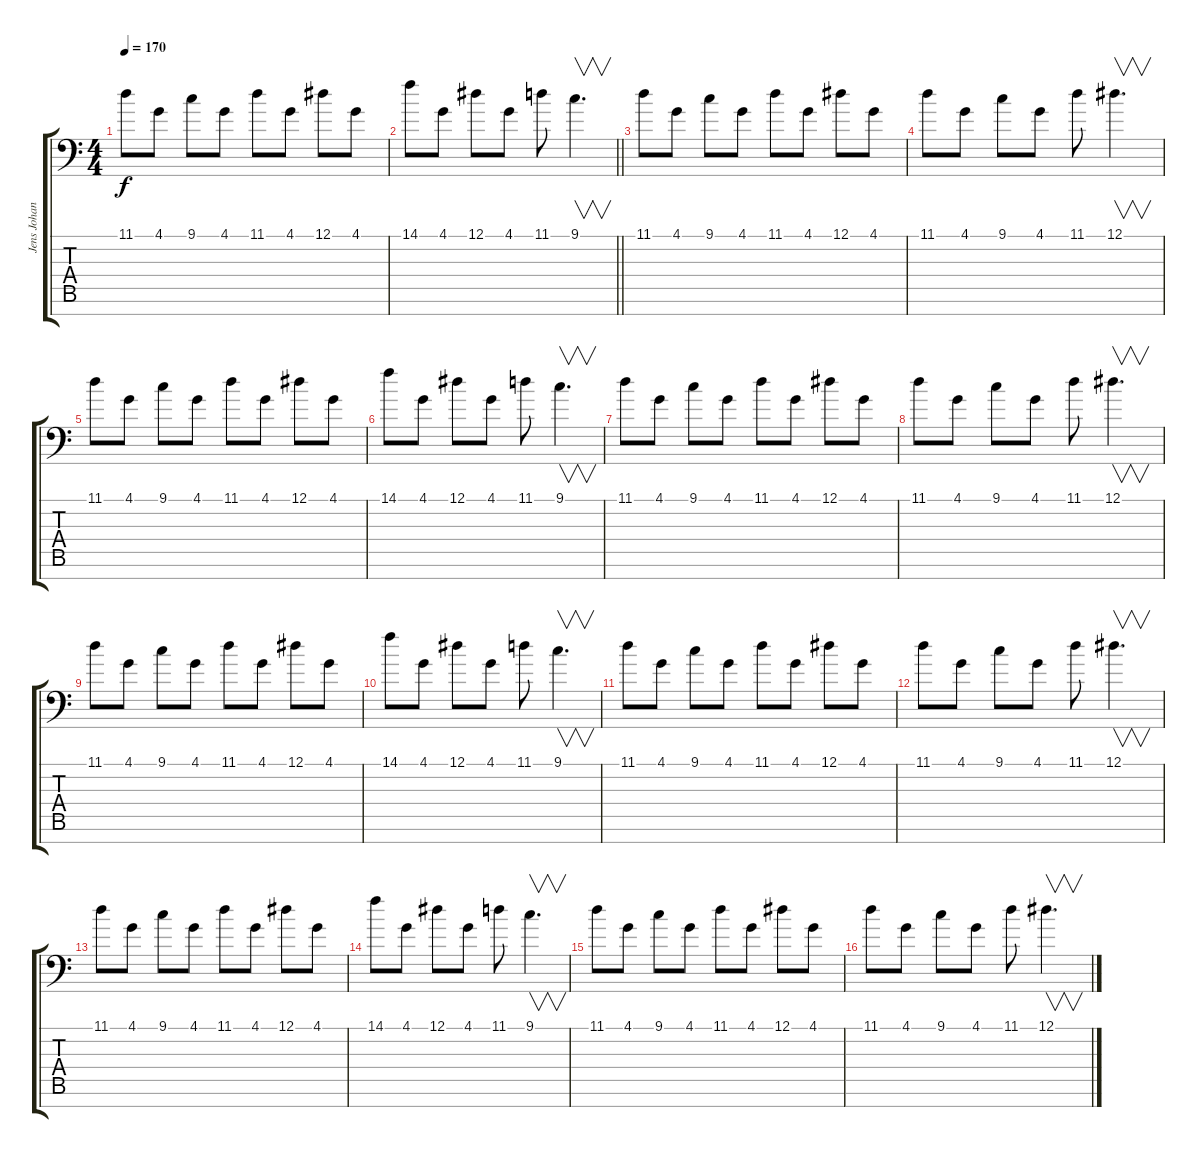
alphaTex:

\track ("Jens Johansson" "Jens Johan") {instrument harpsichord}
\staff {score tabs}
\tuning (Eb4 Bb3 Gb3 Db3 Ab2 Eb2 Bb1) {hide}
\ts (4 4)
\tempo 170
\clef f4
\ks c
11.1.8{dy f} 4.1.8 9.1.8 4.1.8 11.1.8 4.1.8 12.1.8 4.1.8 |
\barLineRight lightlight
14.1.8 4.1.8 12.1.8 4.1.8 11.1.8 9.1.4{v d} |
11.1.8 4.1.8 9.1.8 4.1.8 11.1.8 4.1.8 12.1.8 4.1.8 |
11.1.8 4.1.8 9.1.8 4.1.8 11.1.8 12.1.4{v d} |
11.1.8 4.1.8 9.1.8 4.1.8 11.1.8 4.1.8 12.1.8 4.1.8 |
14.1.8 4.1.8 12.1.8 4.1.8 11.1.8 9.1.4{v d} |
11.1.8 4.1.8 9.1.8 4.1.8 11.1.8 4.1.8 12.1.8 4.1.8 |
11.1.8 4.1.8 9.1.8 4.1.8 11.1.8 12.1.4{v d} |
11.1.8 4.1.8 9.1.8 4.1.8 11.1.8 4.1.8 12.1.8 4.1.8 |
14.1.8 4.1.8 12.1.8 4.1.8 11.1.8 9.1.4{v d} |
11.1.8 4.1.8 9.1.8 4.1.8 11.1.8 4.1.8 12.1.8 4.1.8 |
11.1.8 4.1.8 9.1.8 4.1.8 11.1.8 12.1.4{v d} |
11.1.8 4.1.8 9.1.8 4.1.8 11.1.8 4.1.8 12.1.8 4.1.8 |
14.1.8 4.1.8 12.1.8 4.1.8 11.1.8 9.1.4{v d} |
11.1.8 4.1.8 9.1.8 4.1.8 11.1.8 4.1.8 12.1.8 4.1.8 |
11.1.8 4.1.8 9.1.8 4.1.8 11.1.8 12.1.4{v d}
